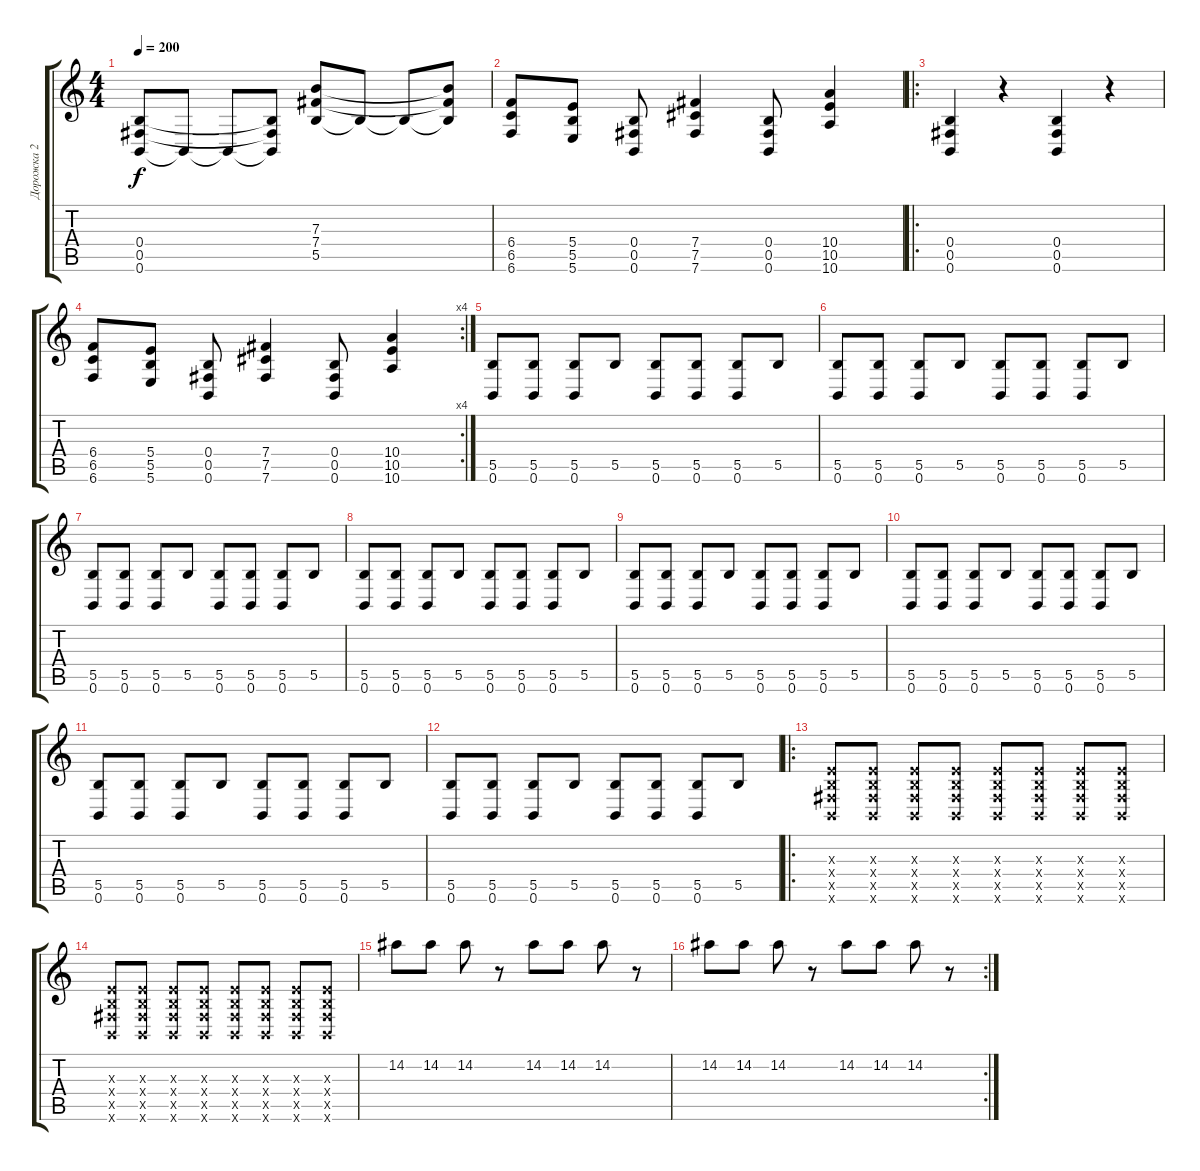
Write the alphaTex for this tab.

\track ("Дорожка 2" "Дорожка 2") {instrument distortionguitar}
\staff {score tabs}
\tuning (Db4 Ab3 E3 B2 Gb2 B1) {hide}
\ts (4 4)
\tempo 200
\clef g2
\ks c
(0.4 0.5 0.6).8{dy f} 0.6{t}.8 0.6{t}.8 (0.4{t} 0.5{t} 0.6{t}).8 (7.3 7.4 5.5).8 5.5{t}.8 5.5{t}.8 (7.3{t} 7.4{t} 5.5{t}).8 |
(6.4 6.5 6.6).8 (5.4 5.5 5.6).8 (0.4 0.5 0.6).8 (7.4 7.5 7.6).4 (0.4 0.5 0.6).8 (10.4 10.5 10.6).4 |
\ro
(0.4 0.5 0.6).4 r.4 (0.4 0.5 0.6).4 r.4 |
\rc 4
(6.4 6.5 6.6).8 (5.4 5.5 5.6).8 (0.4 0.5 0.6).8 (7.4 7.5 7.6).4 (0.4 0.5 0.6).8 (10.4 10.5 10.6).4 |
(5.5 0.6).8 (5.5 0.6).8 (5.5 0.6).8 5.5.8 (5.5 0.6).8 (5.5 0.6).8 (5.5 0.6).8 5.5.8 |
(5.5 0.6).8 (5.5 0.6).8 (5.5 0.6).8 5.5.8 (5.5 0.6).8 (5.5 0.6).8 (5.5 0.6).8 5.5.8 |
(5.5 0.6).8 (5.5 0.6).8 (5.5 0.6).8 5.5.8 (5.5 0.6).8 (5.5 0.6).8 (5.5 0.6).8 5.5.8 |
(5.5 0.6).8 (5.5 0.6).8 (5.5 0.6).8 5.5.8 (5.5 0.6).8 (5.5 0.6).8 (5.5 0.6).8 5.5.8 |
(5.5 0.6).8 (5.5 0.6).8 (5.5 0.6).8 5.5.8 (5.5 0.6).8 (5.5 0.6).8 (5.5 0.6).8 5.5.8 |
(5.5 0.6).8 (5.5 0.6).8 (5.5 0.6).8 5.5.8 (5.5 0.6).8 (5.5 0.6).8 (5.5 0.6).8 5.5.8 |
(5.5 0.6).8 (5.5 0.6).8 (5.5 0.6).8 5.5.8 (5.5 0.6).8 (5.5 0.6).8 (5.5 0.6).8 5.5.8 |
(5.5 0.6).8 (5.5 0.6).8 (5.5 0.6).8 5.5.8 (5.5 0.6).8 (5.5 0.6).8 (5.5 0.6).8 5.5.8 |
\ro
(0.3{x} 0.4{x} 0.5{x} 0.6{x}).8 (0.3{x} 0.4{x} 0.5{x} 0.6{x}).8 (0.3{x} 0.4{x} 0.5{x} 0.6{x}).8 (0.3{x} 0.4{x} 0.5{x} 0.6{x}).8 (0.3{x} 0.4{x} 0.5{x} 0.6{x}).8 (0.3{x} 0.4{x} 0.5{x} 0.6{x}).8 (0.3{x} 0.4{x} 0.5{x} 0.6{x}).8 (0.3{x} 0.4{x} 0.5{x} 0.6{x}).8 |
(0.3{x} 0.4{x} 0.5{x} 0.6{x}).8 (0.3{x} 0.4{x} 0.5{x} 0.6{x}).8 (0.3{x} 0.4{x} 0.5{x} 0.6{x}).8 (0.3{x} 0.4{x} 0.5{x} 0.6{x}).8 (0.3{x} 0.4{x} 0.5{x} 0.6{x}).8 (0.3{x} 0.4{x} 0.5{x} 0.6{x}).8 (0.3{x} 0.4{x} 0.5{x} 0.6{x}).8 (0.3{x} 0.4{x} 0.5{x} 0.6{x}).8 |
14.2.8 14.2.8 14.2.8 r.8 14.2.8 14.2.8 14.2.8 r.8 |
\rc 2
14.2.8 14.2.8 14.2.8 r.8 14.2.8 14.2.8 14.2.8 r.8
